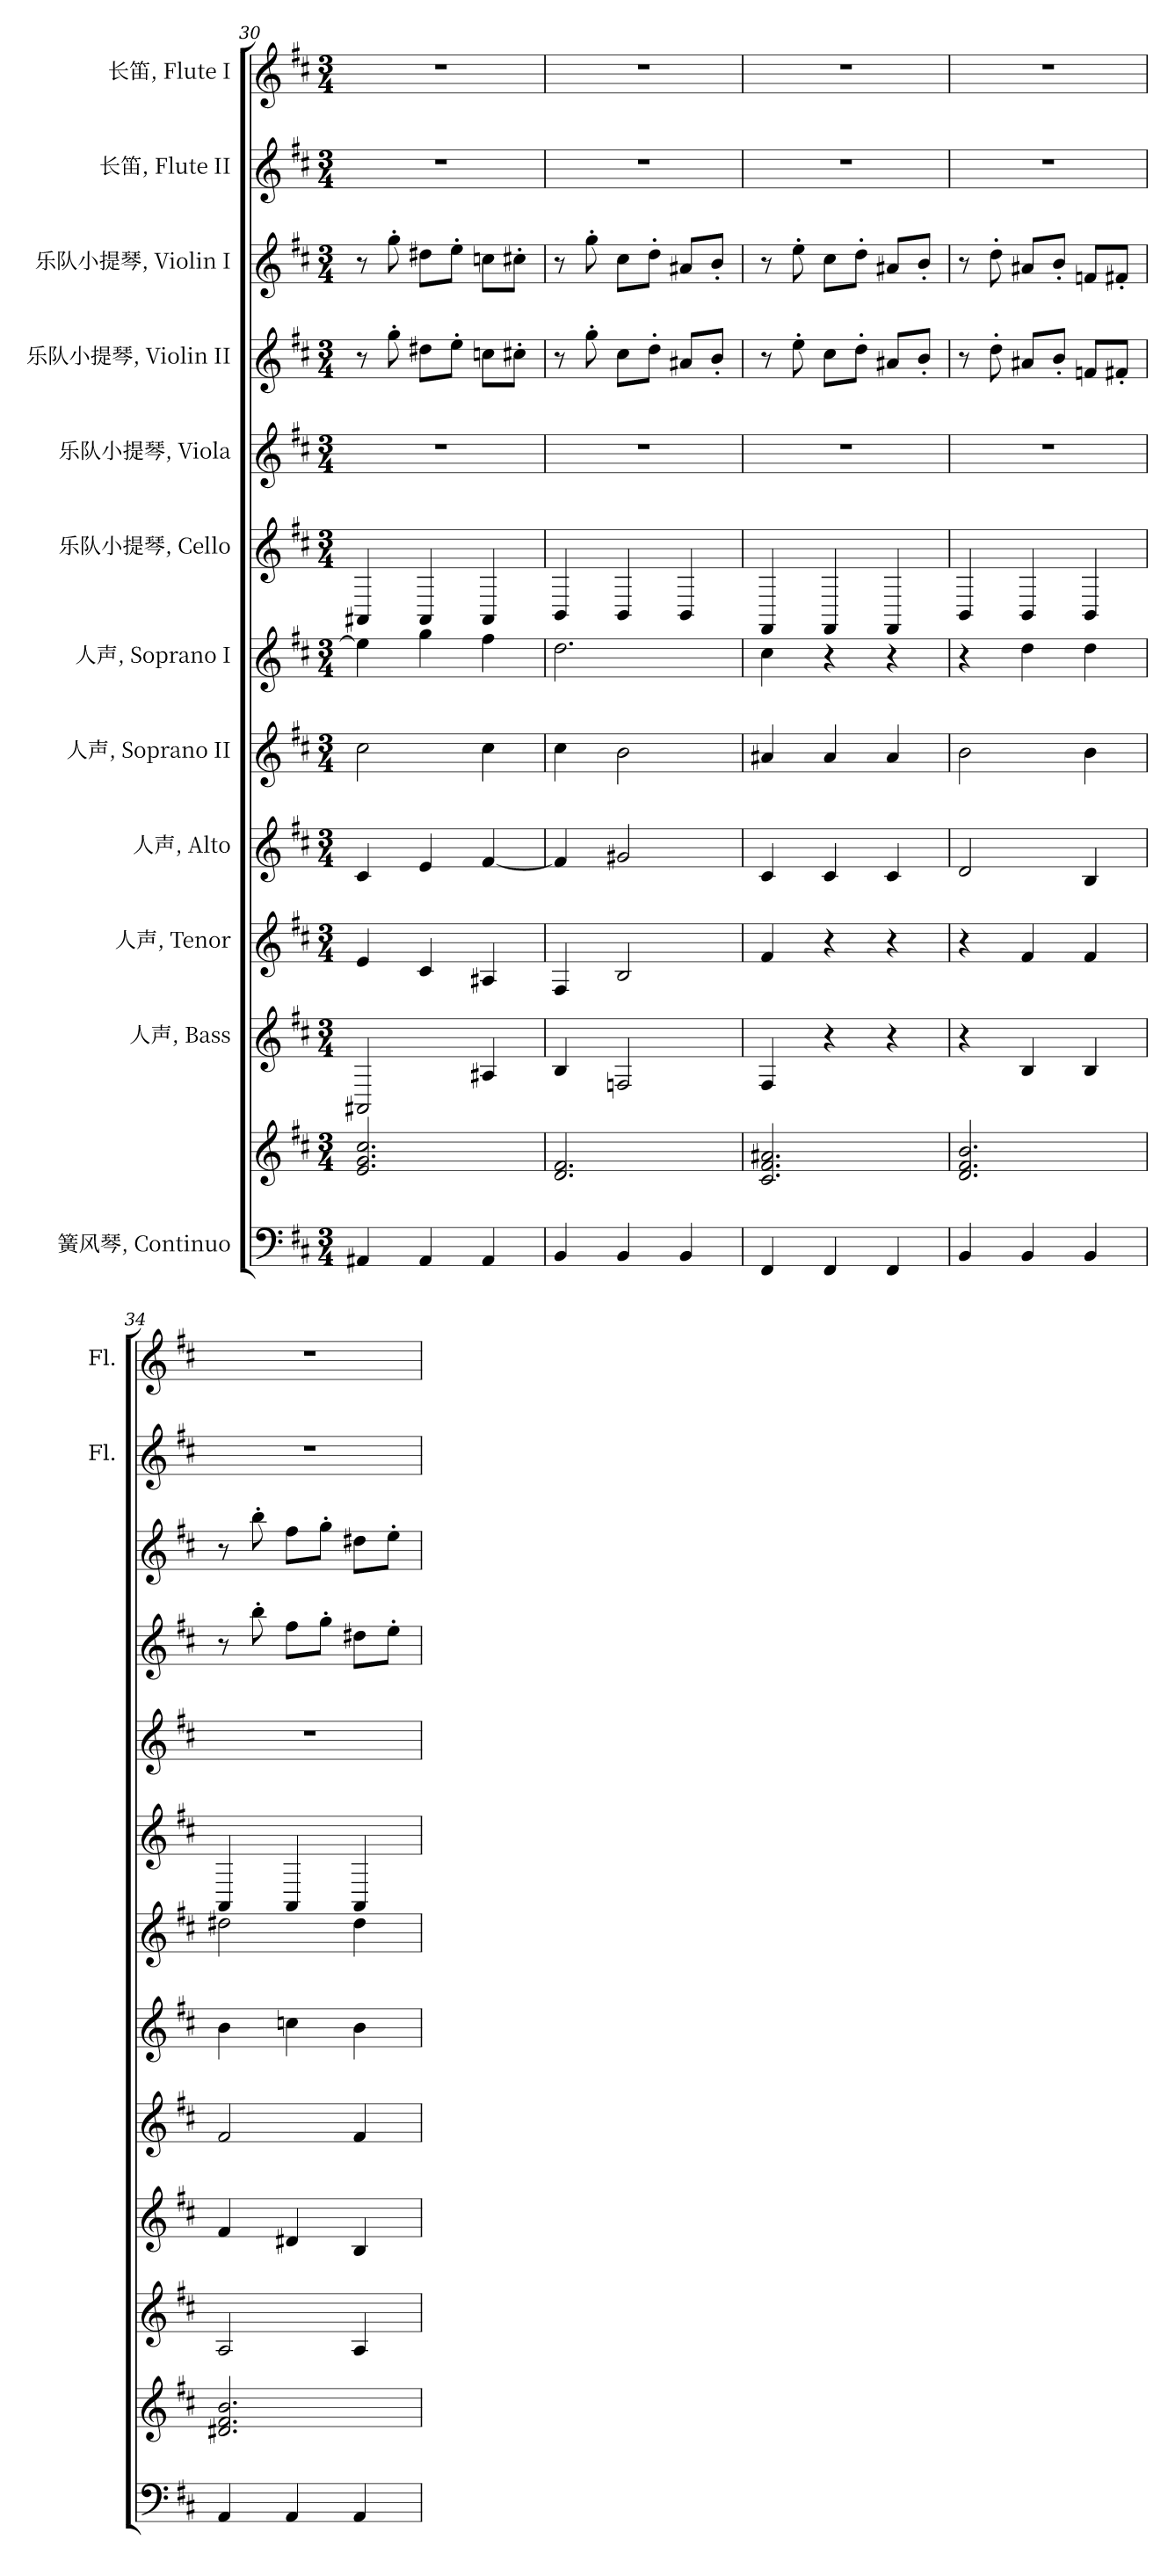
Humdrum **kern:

**kern	**kern	**kern	**kern	**kern	**kern	**kern	**kern	**kern	**kern	**kern	**kern	**kern
*part12	*part12	*part11	*part10	*part9	*part8	*part7	*part6	*part5	*part4	*part3	*part2	*part1
*staff13	*staff12	*staff11	*staff10	*staff9	*staff8	*staff7	*staff6	*staff5	*staff4	*staff3	*staff2	*staff1
*I"簧风琴, Continuo	*	*I"人声, Bass	*I"人声, Tenor	*I"人声, Alto	*I"人声, Soprano II	*I"人声, Soprano I	*I"乐队小提琴, Cello	*I"乐队小提琴, Viola	*I"乐队小提琴, Violin II	*I"乐队小提琴, Violin I	*I"长笛, Flute II	*I"长笛, Flute I
*	*	*	*	*	*	*	*	*	*	*	*I'Fl.	*I'Fl.
*clefF4	*clefG2	*clefG2	*clefG2	*clefG2	*clefG2	*clefG2	*clefG2	*clefG2	*clefG2	*clefG2	*clefG2	*clefG2
*k[f#c#]	*k[f#c#]	*k[f#c#]	*k[f#c#]	*k[f#c#]	*k[f#c#]	*k[f#c#]	*k[f#c#]	*k[f#c#]	*k[f#c#]	*k[f#c#]	*k[f#c#]	*k[f#c#]
*M3/4	*M3/4	*M3/4	*M3/4	*M3/4	*M3/4	*M3/4	*M3/4	*M3/4	*M3/4	*M3/4	*M3/4	*M3/4
=30	=30	=30	=30	=30	=30	=30	=30	=30	=30	=30	=30	=30
4AA#X/	2.e/ 2.g/ 2.cc#/	2AA#X/	4e/	4c#/	2cc#\	4ee\]	4AA#X/	2.r	8r	8r	2.r	2.r
.	.	.	.	.	.	.	.	.	8gg'\	8gg'\	.	.
4AA#/	.	.	4c#/	4e/	.	4gg\	4AA#/	.	8dd#X\L	8dd#X\L	.	.
.	.	.	.	.	.	.	.	.	8ee'\J	8ee'\J	.	.
4AA#/	.	4A#X/	4A#X/	[4f#/	4cc#\	4ff#\	4AA#/	.	8ccn\L	8ccn\L	.	.
.	.	.	.	.	.	.	.	.	8cc#X'\J	8cc#X'\J	.	.
=31	=31	=31	=31	=31	=31	=31	=31	=31	=31	=31	=31	=31
4BB/	2.d/ 2.f#/	4B/	4F#/	4f#/]	4cc#\	2.dd\	4BB/	2.r	8r	8r	2.r	2.r
.	.	.	.	.	.	.	.	.	8gg'\	8gg'\	.	.
4BB/	.	2Fn/	2B/	2g#X/	2b\	.	4BB/	.	8cc#\L	8cc#\L	.	.
.	.	.	.	.	.	.	.	.	8dd'\J	8dd'\J	.	.
4BB/	.	.	.	.	.	.	4BB/	.	8a#X/L	8a#X/L	.	.
.	.	.	.	.	.	.	.	.	8b'/J	8b'/J	.	.
=32	=32	=32	=32	=32	=32	=32	=32	=32	=32	=32	=32	=32
4FF#/	2.c#/ 2.f#/ 2.a#X/	4F#/	4f#/	4c#/	4a#X/	4cc#\	4FF#/	2.r	8r	8r	2.r	2.r
.	.	.	.	.	.	.	.	.	8ee'\	8ee'\	.	.
4FF#/	.	4r	4r	4c#/	4a#/	4r	4FF#/	.	8cc#\L	8cc#\L	.	.
.	.	.	.	.	.	.	.	.	8dd'\J	8dd'\J	.	.
4FF#/	.	4r	4r	4c#/	4a#/	4r	4FF#/	.	8a#X/L	8a#X/L	.	.
.	.	.	.	.	.	.	.	.	8b'/J	8b'/J	.	.
=33	=33	=33	=33	=33	=33	=33	=33	=33	=33	=33	=33	=33
4BB/	2.d/ 2.f#/ 2.b/	4r	4r	2d/	2b\	4r	4BB/	2.r	8r	8r	2.r	2.r
.	.	.	.	.	.	.	.	.	8dd'\	8dd'\	.	.
4BB/	.	4B/	4f#/	.	.	4dd\	4BB/	.	8a#X/L	8a#X/L	.	.
.	.	.	.	.	.	.	.	.	8b'/J	8b'/J	.	.
4BB/	.	4B/	4f#/	4B/	4b\	4dd\	4BB/	.	8fn/L	8fn/L	.	.
.	.	.	.	.	.	.	.	.	8f#X'/J	8f#X'/J	.	.
!!LO:PB:g=z
=34	=34	=34	=34	=34	=34	=34	=34	=34	=34	=34	=34	=34
4AA/	2.d#X/ 2.f#/ 2.b/	2A/	4f#/	2f#/	4b\	2dd#X\	4AA/	2.r	8r	8r	2.r	2.r
.	.	.	.	.	.	.	.	.	8bb'\	8bb'\	.	.
4AA/	.	.	4d#X/	.	4ccn\	.	4AA/	.	8ff#\L	8ff#\L	.	.
.	.	.	.	.	.	.	.	.	8gg'\J	8gg'\J	.	.
4AA/	.	4A/	4B/	4f#/	4b\	4dd#\	4AA/	.	8dd#X\L	8dd#X\L	.	.
.	.	.	.	.	.	.	.	.	8ee'\J	8ee'\J	.	.
=	=	=	=	=	=	=	=	=	=	=	=	=
*-	*-	*-	*-	*-	*-	*-	*-	*-	*-	*-	*-	*-
